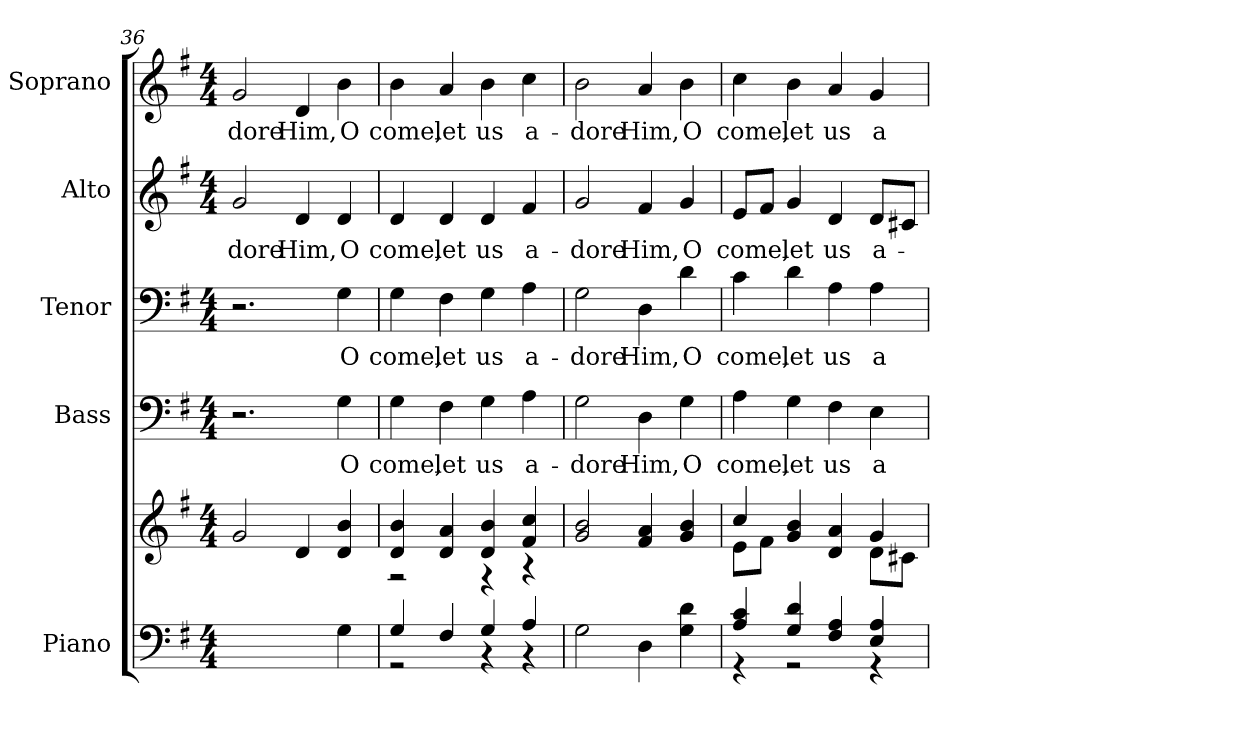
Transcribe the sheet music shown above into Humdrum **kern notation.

**kern	**kern	**kern	**text	**kern	**text	**kern	**text	**kern	**text
*part5	*part5	*part4	*part4	*part3	*part3	*part2	*part2	*part1	*part1
*staff6	*staff5	*staff4	*staff4	*staff3	*staff3	*staff2	*staff2	*staff1	*staff1
*I"Piano	*	*I"Bass	*	*I"Tenor	*	*I"Alto	*	*I"Soprano	*
*I'Pno.	*	*I'B.	*	*I'T.	*	*I'A.	*	*I'S.	*
*clefF4	*clefG2	*clefF4	*	*clefF4	*	*clefG2	*	*clefG2	*
*k[f#]	*k[f#]	*k[f#]	*	*k[f#]	*	*k[f#]	*	*k[f#]	*
*G:	*G:	*G:	*	*G:	*	*G:	*	*G:	*
*M4/4	*M4/4	*M4/4	*	*M4/4	*	*M4/4	*	*M4/4	*
=36	=36	=36	=36	=36	=36	=36	=36	=36	=36
!	!	!	!	!	!	!	!LO:LY:b:color=#000000	!	!
!	!	!	!	!	!	!	!	!	!LO:LY:b:color=#000000
2.ryy	2gi/	2.r	.	2.r	.	2gi/	-dore	2gi/	-dore
!	!	!	!	!	!	!	!LO:LY:b:color=#000000	!	!
!	!	!	!	!	!	!	!	!	!LO:LY:b:color=#000000
.	4di/	.	.	.	.	4di/	Him,	4di/	Him,
!	!	!	!LO:LY:b:color=#000000	!	!	!	!	!	!
!	!	!	!	!	!LO:LY:b:color=#000000	!	!	!	!
!	!	!	!	!	!	!	!LO:LY:b:color=#000000	!	!
!	!	!	!	!	!	!	!	!	!LO:LY:b:color=#000000
4Gi\	4di/ 4bi	4Gi\	O	4Gi\	O	4di/	O	4bi\	O
=37	=37	=37	=37	=37	=37	=37	=37	=37	=37
*^	*^	*	*	*	*	*	*	*	*
!	!	!	!	!	!LO:LY:b:color=#000000	!	!	!	!	!	!
!	!	!	!	!	!	!	!LO:LY:b:color=#000000	!	!	!	!
!	!	!	!	!	!	!	!	!	!LO:LY:b:color=#000000	!	!
!	!	!	!	!	!	!	!	!	!	!	!LO:LY:b:color=#000000
4Gi/	2r	4di/ 4bi	2r	4Gi\	come,	4Gi\	come,	4di/	come,	4bi\	come,
!	!	!	!	!	!LO:LY:b:color=#000000	!	!	!	!	!	!
!	!	!	!	!	!	!	!LO:LY:b:color=#000000	!	!	!	!
!	!	!	!	!	!	!	!	!	!LO:LY:b:color=#000000	!	!
!	!	!	!	!	!	!	!	!	!	!	!LO:LY:b:color=#000000
4F#i/	.	4di/ 4ai	.	4F#i\	let	4F#i\	let	4di/	let	4ai/	let
!	!	!	!	!	!LO:LY:b:color=#000000	!	!	!	!	!	!
!	!	!	!	!	!	!	!LO:LY:b:color=#000000	!	!	!	!
!	!	!	!	!	!	!	!	!	!LO:LY:b:color=#000000	!	!
!	!	!	!	!	!	!	!	!	!	!	!LO:LY:b:color=#000000
4Gi/	4r	4di/ 4bi	4r	4Gi\	us	4Gi\	us	4di/	us	4bi\	us
!	!	!	!	!	!LO:LY:b:color=#000000	!	!	!	!	!	!
!	!	!	!	!	!	!	!LO:LY:b:color=#000000	!	!	!	!
!	!	!	!	!	!	!	!	!	!LO:LY:b:color=#000000	!	!
!	!	!	!	!	!	!	!	!	!	!	!LO:LY:b:color=#000000
4Ai/	4r	4f#i/ 4cci	4r	4Ai\	a-	4Ai\	a-	4f#i/	a-	4cci\	a-
!!LO:PB:g=z
=38	=38	=38	=38	=38	=38	=38	=38	=38	=38	=38	=38
!	!	!	!	!	!LO:LY:b:color=#000000	!	!	!	!	!	!
!	!	!	!	!	!	!	!LO:LY:b:color=#000000	!	!	!	!
!	!	!	!	!	!	!	!	!	!LO:LY:b:color=#000000	!	!
!	!	!	!	!	!	!	!	!	!	!	!LO:LY:b:color=#000000
2Gi\	2.ryy	2gi/ 2bi	2ryy	2Gi\	-dore	2Gi\	-dore	2gi/	-dore	2bi\	-dore
!	!	!	!	!	!LO:LY:b:color=#000000	!	!	!	!	!	!
!	!	!	!	!	!	!	!LO:LY:b:color=#000000	!	!	!	!
!	!	!	!	!	!	!	!	!	!LO:LY:b:color=#000000	!	!
!	!	!	!	!	!	!	!	!	!	!	!LO:LY:b:color=#000000
4Di\	.	4f#i/ 4ai	4ryy	4Di\	Him,	4Di\	Him,	4f#i/	Him,	4ai/	Him,
!	!	!	!	!	!LO:LY:b:color=#000000	!	!	!	!	!	!
!	!	!	!	!	!	!	!LO:LY:b:color=#000000	!	!	!	!
!	!	!	!	!	!	!	!	!	!LO:LY:b:color=#000000	!	!
!	!	!	!	!	!	!	!	!	!	!	!LO:LY:b:color=#000000
4Gi\ 4di	4ryy	4gi/ 4bi	4ryy	4Gi\	O	4di\	O	4gi/	O	4bi\	O
=39	=39	=39	=39	=39	=39	=39	=39	=39	=39	=39	=39
!	!	!	!	!	!LO:LY:b:color=#000000	!	!	!	!	!	!
!	!	!	!	!	!	!	!LO:LY:b:color=#000000	!	!	!	!
!	!	!	!	!	!	!	!	!	!LO:LY:b:color=#000000	!	!
!	!	!	!	!	!	!	!	!	!	!	!LO:LY:b:color=#000000
4Ai/ 4ci	4r	4cci/	8ei\L	4Ai\	come,	4ci\	come,	8ei/L	come,	4cci\	come,
.	.	.	8f#i\J	.	.	.	.	8f#i/J	.	.	.
!	!	!	!	!	!LO:LY:b:color=#000000	!	!	!	!	!	!
!	!	!	!	!	!	!	!LO:LY:b:color=#000000	!	!	!	!
!	!	!	!	!	!	!	!	!	!LO:LY:b:color=#000000	!	!
!	!	!	!	!	!	!	!	!	!	!	!LO:LY:b:color=#000000
4Gi/ 4di	2r	4gi/ 4bi	2ryy	4Gi\	let	4di\	let	4gi/	let	4bi\	let
!	!	!	!	!	!LO:LY:b:color=#000000	!	!	!	!	!	!
!	!	!	!	!	!	!	!LO:LY:b:color=#000000	!	!	!	!
!	!	!	!	!	!	!	!	!	!LO:LY:b:color=#000000	!	!
!	!	!	!	!	!	!	!	!	!	!	!LO:LY:b:color=#000000
4F#i/ 4Ai	.	4di/ 4ai	.	4F#i\	us	4Ai\	us	4di/	us	4ai/	us
!	!	!	!	!	!LO:LY:b:color=#000000	!	!	!	!	!	!
!	!	!	!	!	!	!	!LO:LY:b:color=#000000	!	!	!	!
!	!	!	!	!	!	!	!	!	!LO:LY:b:color=#000000	!	!
!	!	!	!	!	!	!	!	!	!	!	!LO:LY:b:color=#000000
4Ei/ 4Ai	4r	4gi/	8di\L	4Ei\	a-	4Ai\	a-	8di/L	a-	4gi/	a-
.	.	.	8c#Xi\J	.	.	.	.	8c#Xi/J	.	.	.
*v	*v	*	*	*	*	*	*	*	*	*	*
*	*v	*v	*	*	*	*	*	*	*	*
=	=	=	=	=	=	=	=	=	=
*-	*-	*-	*-	*-	*-	*-	*-	*-	*-
